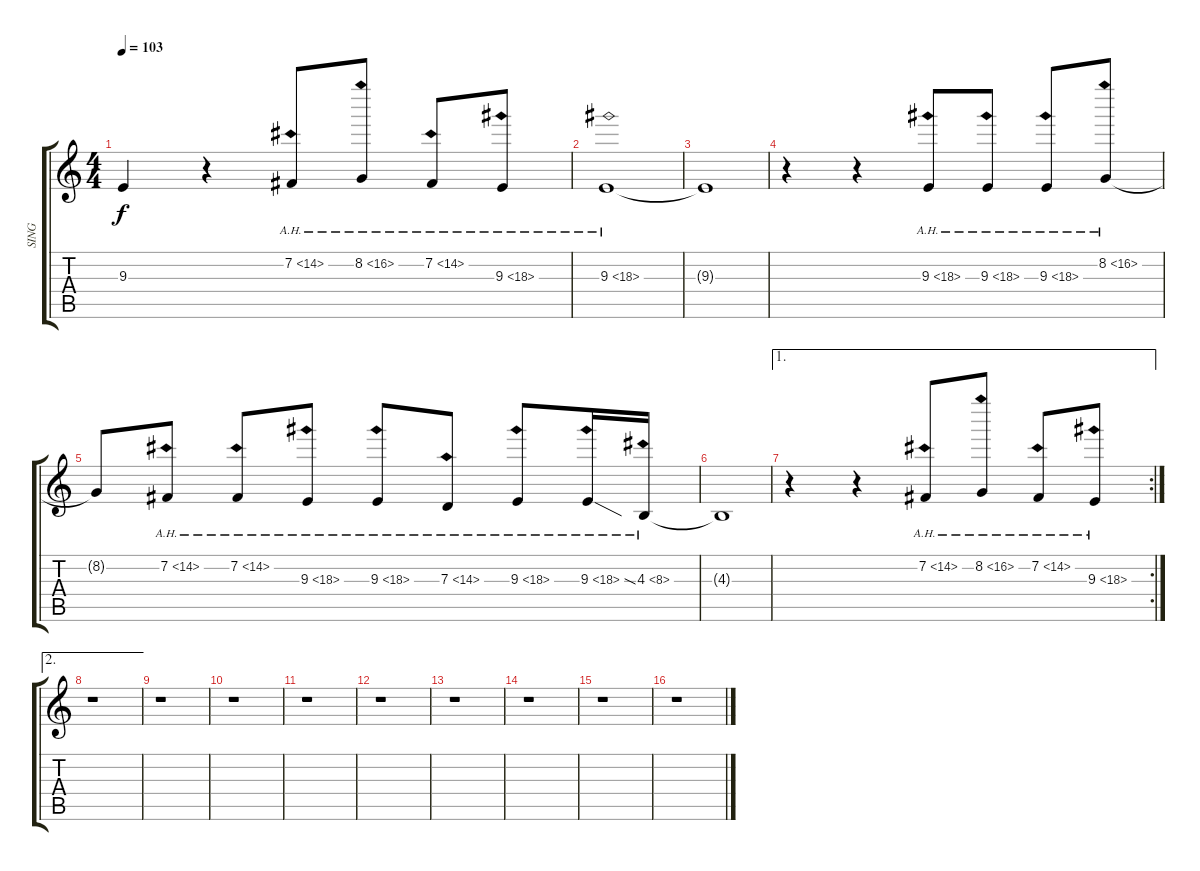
\track ("SING" "SING") {instrument panflute}
\staff {score tabs}
\tuning (E4 B3 G3 D3 A2 E2) {hide}
\ts (4 4)
\tempo 103
\clef g2
\ks c
9.3{t}.4{dy f} r.4 7.2{ah 7}.8 8.2{ah 8}.8 7.2{ah 7}.8 9.3{ah 9}.8 |
9.3{ah 9}.1 |
9.3{t}.1 |
r.4 r.4 9.3{ah 9}.8 9.3{ah 9}.8 9.3{ah 9}.8 8.2{ah 8}.8 |
8.2{t}.8 7.2{ah 7}.8 7.2{ah 7}.8 9.3{ah 9}.8 9.3{ah 9}.8 7.3{ah 7}.8 9.3{ah 9}.8 9.3{ah 9 ss}.16 4.3{ah 4}.16 |
4.3{t}.1 |
\ae 1
\rc 2
r.4 r.4 7.2{ah 7}.8 8.2{ah 8}.8 7.2{ah 7}.8 9.3{ah 9}.8 |
\ae 2
r.1 |
r.1 |
r.1 |
r.1 |
r.1 |
r.1 |
r.1 |
r.1 |
r.1
